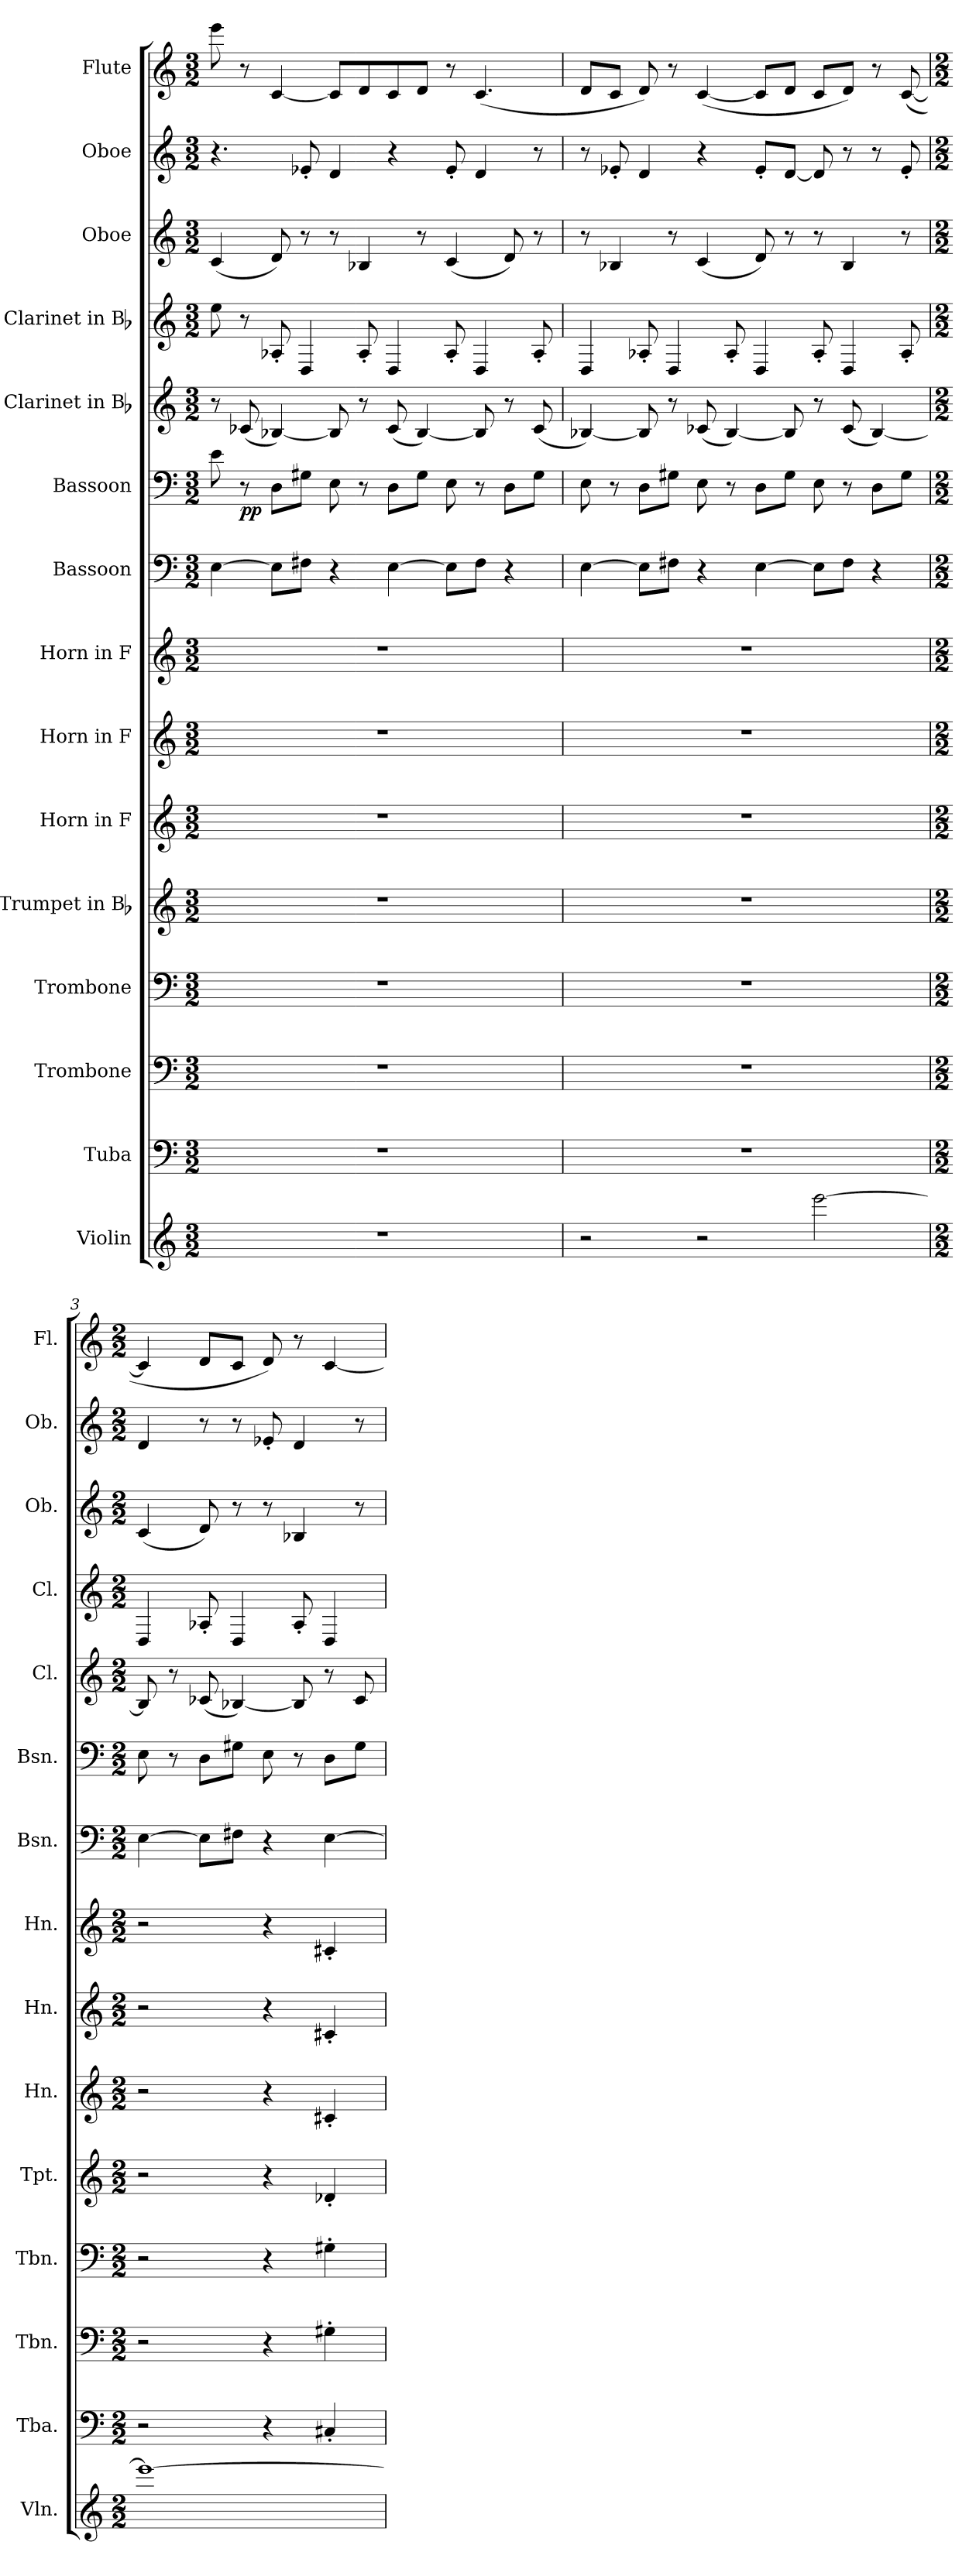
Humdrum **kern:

**kern	**kern	**kern	**kern	**kern	**kern	**kern	**kern	**kern	**kern	**dynam	**kern	**kern	**kern	**kern	**kern
*part15	*part14	*part13	*part12	*part11	*part10	*part9	*part8	*part7	*part6	*part6	*part5	*part4	*part3	*part2	*part1
*staff15	*staff14	*staff13	*staff12	*staff11	*staff10	*staff9	*staff8	*staff7	*staff6	*staff6	*staff5	*staff4	*staff3	*staff2	*staff1
*I"Violin	*I"Tuba	*I"Trombone	*I"Trombone	*I"Trumpet in Bb	*I"Horn in F	*I"Horn in F	*I"Horn in F	*I"Bassoon	*I"Bassoon	*	*I"Clarinet in Bb	*I"Clarinet in Bb	*I"Oboe	*I"Oboe	*I"Flute
*I'Vln.	*I'Tba.	*I'Tbn.	*I'Tbn.	*I'Tpt.	*I'Hn.	*I'Hn.	*I'Hn.	*I'Bsn.	*I'Bsn.	*	*I'Cl.	*I'Cl.	*I'Ob.	*I'Ob.	*I'Fl.
*clefG2	*clefF4	*clefF4	*clefF4	*clefG2	*clefG2	*clefG2	*clefG2	*clefF4	*clefF4	*	*clefG2	*clefG2	*clefG2	*clefG2	*clefG2
*k[]	*k[]	*k[]	*k[]	*k[]	*	*	*	*k[]	*k[]	*	*k[]	*k[]	*k[]	*k[]	*k[]
*M3/2	*M3/2	*M3/2	*M3/2	*M3/2	*M3/2	*M3/2	*M3/2	*M3/2	*M3/2	*	*M3/2	*M3/2	*M3/2	*M3/2	*M3/2
=1	=1	=1	=1	=1	=1	=1	=1	=1	=1	=1	=1	=1	=1	=1	=1
1.r	1.r	1.r	1.r	1.r	1.r	1.r	1.r	[4E	8e	.	8r	8ee	(4c	4.r	8eee
.	.	.	.	.	.	.	.	.	8r	pp	(8c-X	8r	.	.	8r
.	.	.	.	.	.	.	.	8EL]	8DL	.	[4B-X)	8A-X'	8d)	.	[4c
.	.	.	.	.	.	.	.	8F#XJ	8G#XJ	.	.	4D	8r	8e-X'	.
.	.	.	.	.	.	.	.	4r	8E	.	8B-]	.	8r	4d	8cL]
.	.	.	.	.	.	.	.	.	8r	.	8r	8A-'	4B-X	.	8d
.	.	.	.	.	.	.	.	[4E	8DL	.	(8c-	4D	.	4r	8c
.	.	.	.	.	.	.	.	.	8G#J	.	[4B-)	.	8r	.	8dJ
.	.	.	.	.	.	.	.	8EL]	8E	.	.	8A-'	(4c	8e-'	8r
.	.	.	.	.	.	.	.	8F#J	8r	.	8B-]	4D	.	4d	(4.c
.	.	.	.	.	.	.	.	4r	8DL	.	8r	.	8d)	.	.
.	.	.	.	.	.	.	.	.	8G#J	.	(8c-	8A-'	8r	8r	.
=2	=2	=2	=2	=2	=2	=2	=2	=2	=2	=2	=2	=2	=2	=2	=2
2r	1.r	1.r	1.r	1.r	1.r	1.r	1.r	[4E	8E	.	[4B-X)	4D	8r	8r	8dL
.	.	.	.	.	.	.	.	.	8r	.	.	.	4B-X	8e-X'	8cJ
.	.	.	.	.	.	.	.	8EL]	8DL	.	8B-]	8A-X'	.	4d	8d)
.	.	.	.	.	.	.	.	8F#XJ	8G#XJ	.	8r	4D	8r	.	8r
2r	.	.	.	.	.	.	.	4r	8E	.	(8c-X	.	(4c	4r	([4c
.	.	.	.	.	.	.	.	.	8r	.	[4B-)	8A-'	.	.	.
.	.	.	.	.	.	.	.	[4E	8DL	.	.	4D	8d)	8e-'L	8cL]
.	.	.	.	.	.	.	.	.	8G#J	.	8B-]	.	8r	[8dJ	8dJ
[2eee	.	.	.	.	.	.	.	8EL]	8E	.	8r	8A-'	8r	8d]	8cL
.	.	.	.	.	.	.	.	8F#J	8r	.	(8c-	4D	4B-	8r	8dJ)
.	.	.	.	.	.	.	.	4r	8DL	.	[4B-)	.	.	8r	8r
.	.	.	.	.	.	.	.	.	8G#J	.	.	8A-'	8r	8e-'	([8c
=3	=3	=3	=3	=3	=3	=3	=3	=3	=3	=3	=3	=3	=3	=3	=3
*M2/2	*M2/2	*M2/2	*M2/2	*M2/2	*M2/2	*M2/2	*M2/2	*M2/2	*M2/2	*	*M2/2	*M2/2	*M2/2	*M2/2	*M2/2
1eee_	2r	2r	2r	2r	2r	2r	2r	[4E	8E	.	8B-]	4D	(4c	4d	4c]
.	.	.	.	.	.	.	.	.	8r	.	8r	.	.	.	.
.	.	.	.	.	.	.	.	8EL]	8DL	.	(8c-X	8A-X'	8d)	8r	8dL
.	.	.	.	.	.	.	.	8F#XJ	8G#XJ	.	[4B-X)	4D	8r	8r	8cJ
.	4r	4r	4r	4r	4r	4r	4r	4r	8E	.	.	.	8r	8e-X'	8d)
.	.	.	.	.	.	.	.	.	8r	.	8B-]	8A-'	4B-X	4d	8r
.	4C#X'	4G#X'	4G#X'	4d-X'	4c#X'	4c#X'	4c#X'	[4E	8DL	.	8r	4D	.	.	[4c
.	.	.	.	.	.	.	.	.	8G#J	.	8c-	.	8r	8r	.
=	=	=	=	=	=	=	=	=	=	=	=	=	=	=	=
*-	*-	*-	*-	*-	*-	*-	*-	*-	*-	*-	*-	*-	*-	*-	*-
